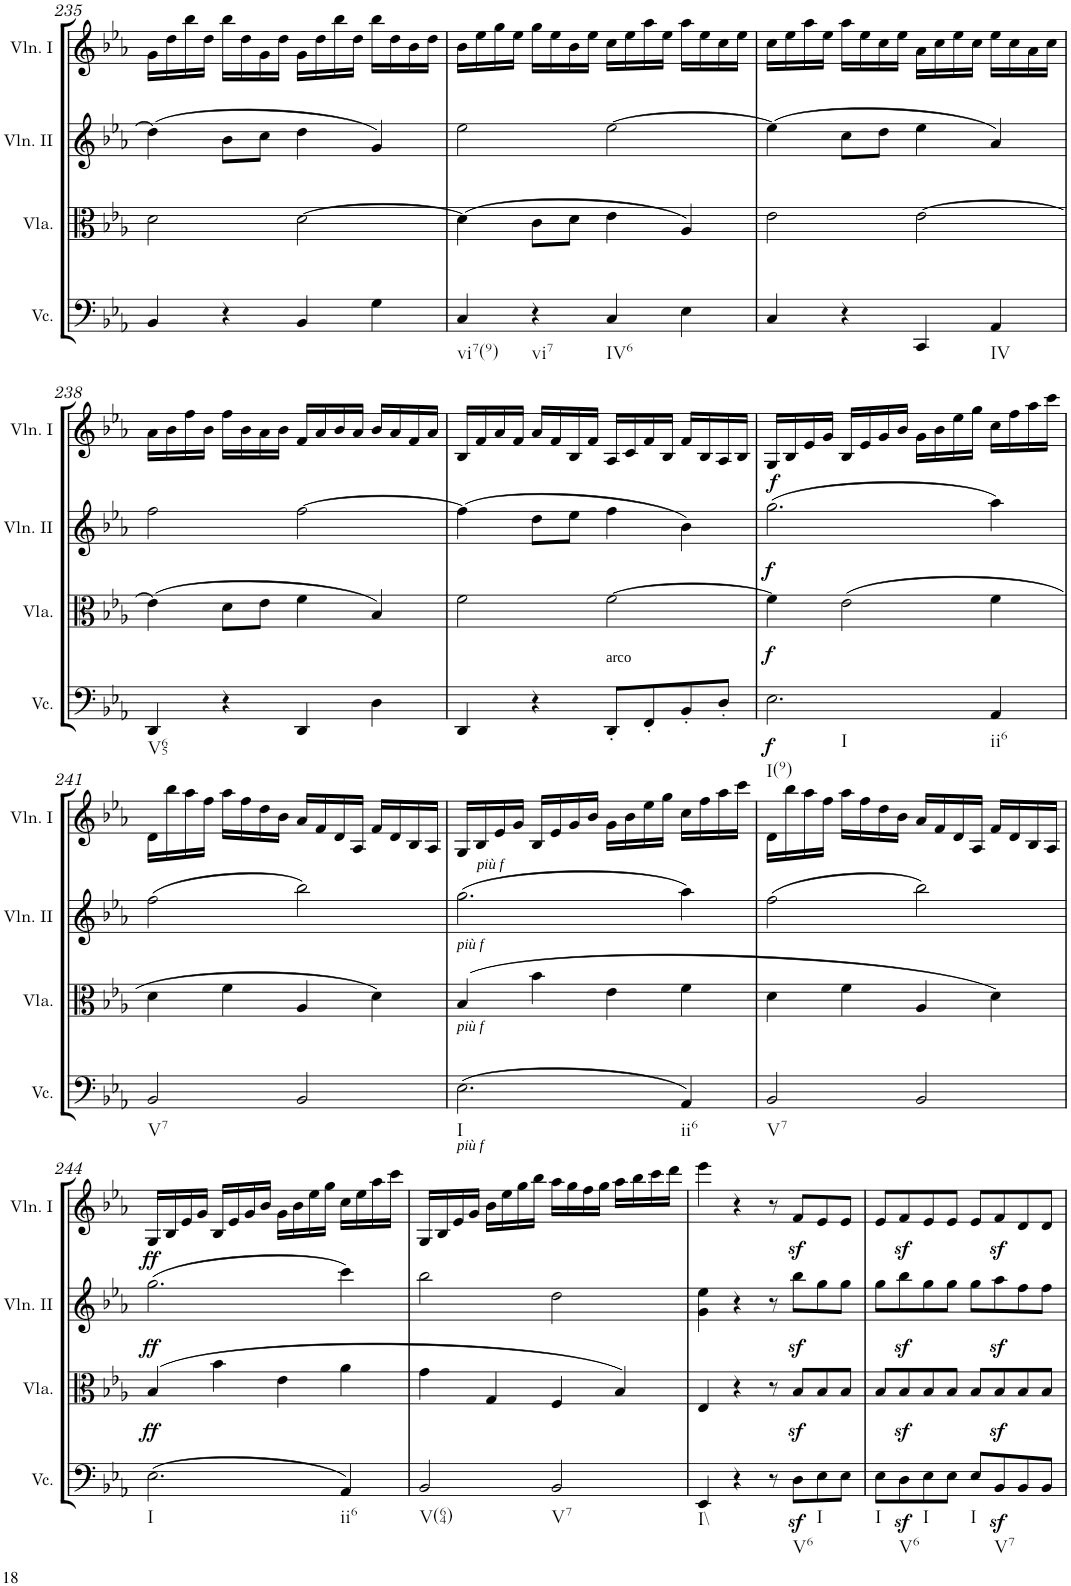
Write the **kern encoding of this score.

**kern	**dynam	**kern	**dynam	**kern	**dynam	**kern	**dynam
*part4	*part4	*part3	*part3	*part2	*part2	*part1	*part1
*staff4	*staff4	*staff3	*staff3	*staff2	*staff2	*staff1	*staff1
*I"Violoncello	*	*I"Viola	*	*I"Violin II	*	*I"Violin I	*
*I'Vc.	*	*I'Vla.	*	*I'Vln. II	*	*I'Vln. I	*
!!LO:PB:g=z
*clefF4	*	*clefC3	*	*clefG2	*	*clefG2	*
*k[b-e-a-]	*	*k[b-e-a-]	*	*k[b-e-a-]	*	*k[b-e-a-]	*
*E-:	*	*E-:	*	*E-:	*	*E-:	*
*M4/4	*	*M4/4	*	*M4/4	*	*M4/4	*
*met(c)	*	*met(c)	*	*met(c)	*	*met(c)	*
=235	=235	=235	=235	=235	=235	=235	=235
4BB-/	.	2d\	.	(4dd\]	.	16g\LL	.
.	.	.	.	.	.	16dd\	.
.	.	.	.	.	.	16bb-\	.
.	.	.	.	.	.	16dd\JJ	.
4r	.	.	.	8b-\L	.	16bb-\LL	.
.	.	.	.	.	.	16dd\	.
.	.	.	.	8cc\J	.	16g\	.
.	.	.	.	.	.	16dd\JJ	.
4BB-/	.	[2d\	.	4dd\	.	16g\LL	.
.	.	.	.	.	.	16dd\	.
.	.	.	.	.	.	16bb-\	.
.	.	.	.	.	.	16dd\JJ	.
4G\	.	.	.	4g/)	.	16bb-\LL	.
.	.	.	.	.	.	16dd\	.
.	.	.	.	.	.	16b-\	.
.	.	.	.	.	.	16dd\JJ	.
=236	=236	=236	=236	=236	=236	=236	=236
!LO:TX:b:t=vi7(9)	!	!	!	!	!	!	!
4C/	.	(4d\]	.	2ee-\	.	16b-\LL	.
.	.	.	.	.	.	16ee-\	.
.	.	.	.	.	.	16gg\	.
.	.	.	.	.	.	16ee-\JJ	.
!LO:TX:b:t=vi7	!	!	!	!	!	!	!
4r	.	8c\L	.	.	.	16gg\LL	.
.	.	.	.	.	.	16ee-\	.
.	.	8d\J	.	.	.	16b-\	.
.	.	.	.	.	.	16ee-\JJ	.
!LO:TX:b:t=IV6	!	!	!	!	!	!	!
4C/	.	4e-\	.	[2ee-\	.	16cc\LL	.
.	.	.	.	.	.	16ee-\	.
.	.	.	.	.	.	16aa-\	.
.	.	.	.	.	.	16ee-\JJ	.
4E-\	.	4A-/)	.	.	.	16aa-\LL	.
.	.	.	.	.	.	16ee-\	.
.	.	.	.	.	.	16cc\	.
.	.	.	.	.	.	16ee-\JJ	.
=237	=237	=237	=237	=237	=237	=237	=237
4C/	.	2e-\	.	(4ee-\]	.	16cc\LL	.
.	.	.	.	.	.	16ee-\	.
.	.	.	.	.	.	16aa-\	.
.	.	.	.	.	.	16ee-\JJ	.
4r	.	.	.	8cc\L	.	16aa-\LL	.
.	.	.	.	.	.	16ee-\	.
.	.	.	.	8dd\J	.	16cc\	.
.	.	.	.	.	.	16ee-\JJ	.
4CC/	.	[2e-\	.	4ee-\	.	16a-\LL	.
.	.	.	.	.	.	16cc\	.
.	.	.	.	.	.	16ee-\	.
.	.	.	.	.	.	16cc\JJ	.
!LO:TX:b:t=IV	!	!	!	!	!	!	!
4AA-/	.	.	.	4a-/)	.	16ee-\LL	.
.	.	.	.	.	.	16cc\	.
.	.	.	.	.	.	16a-\	.
.	.	.	.	.	.	16cc\JJ	.
!!LO:LB:g=z
=238	=238	=238	=238	=238	=238	=238	=238
!LO:TX:b:t=V65	!	!	!	!	!	!	!
4DD/	.	(4e-\]	.	2ff\	.	16a-\LL	.
.	.	.	.	.	.	16b-\	.
.	.	.	.	.	.	16ff\	.
.	.	.	.	.	.	16b-\JJ	.
4r	.	8d\L	.	.	.	16ff\LL	.
.	.	.	.	.	.	16b-\	.
.	.	8e-\J	.	.	.	16a-\	.
.	.	.	.	.	.	16b-\JJ	.
4DD/	.	4f\	.	[2ff\	.	16f/LL	.
.	.	.	.	.	.	16a-/	.
.	.	.	.	.	.	16b-/	.
.	.	.	.	.	.	16a-/JJ	.
4D\	.	4B-/)	.	.	.	16b-/LL	.
.	.	.	.	.	.	16a-/	.
.	.	.	.	.	.	16f/	.
.	.	.	.	.	.	16a-/JJ	.
=239	=239	=239	=239	=239	=239	=239	=239
4DD/	.	2f\	.	(4ff\]	.	16B-/LL	.
.	.	.	.	.	.	16f/	.
.	.	.	.	.	.	16a-/	.
.	.	.	.	.	.	16f/JJ	.
4r	.	.	.	8dd\L	.	16a-/LL	.
.	.	.	.	.	.	16f/	.
.	.	.	.	8ee-\J	.	16B-/	.
.	.	.	.	.	.	16f/JJ	.
!LO:TX:a:t=arco	!	!	!	!	!	!	!
8DD'/L	.	[2f\	.	4ff\	.	16A-/LL	.
.	.	.	.	.	.	16c/	.
8FF'/	.	.	.	.	.	16f/	.
.	.	.	.	.	.	16B-/JJ	.
8BB-'/	.	.	.	4b-\)	.	16f/LL	.
.	.	.	.	.	.	16B-/	.
8D'/J	.	.	.	.	.	16A-/	.
.	.	.	.	.	.	16B-/JJ	.
=240	=240	=240	=240	=240	=240	=240	=240
!LO:TX:b:t=I(9)	!	!	!	!	!	!	!
!LO:TX:b:t=I	!	!	!	!	!	!	!
!	!LO:DY:b	!	!LO:DY:b	!	!LO:DY:b	!	!
!	!	!	!	!	!LO:DY:n=1:a	!	!
2.E-\	f	4f\]	f	(2.gg\	f f	16G/LL	.
.	.	.	.	.	.	16B-/	.
.	.	.	.	.	.	16e-/	.
.	.	.	.	.	.	16g/JJ	.
.	.	(2e-\	.	.	.	16B-/LL	.
.	.	.	.	.	.	16e-/	.
.	.	.	.	.	.	16g/	.
.	.	.	.	.	.	16b-/JJ	.
.	.	.	.	.	.	16g\LL	.
.	.	.	.	.	.	16b-\	.
.	.	.	.	.	.	16ee-\	.
.	.	.	.	.	.	16gg\JJ	.
!LO:TX:b:t=ii6	!	!	!	!	!	!	!
4AA-/	.	4f\	.	4aa-\)	.	16cc\LL	.
.	.	.	.	.	.	16ff\	.
.	.	.	.	.	.	16aa-\	.
.	.	.	.	.	.	16ccc\JJ	.
!!LO:LB:g=z
=241	=241	=241	=241	=241	=241	=241	=241
!LO:TX:b:t=V7	!	!	!	!	!	!	!
2BB-/	.	4d\	.	(2ff\	.	16d\LL	.
.	.	.	.	.	.	16bb-\	.
.	.	.	.	.	.	16aa-\	.
.	.	.	.	.	.	16ff\JJ	.
.	.	4f\	.	.	.	16aa-\LL	.
.	.	.	.	.	.	16ff\	.
.	.	.	.	.	.	16dd\	.
.	.	.	.	.	.	16b-\JJ	.
2BB-/	.	4A-/	.	2bb-\)	.	16a-/LL	.
.	.	.	.	.	.	16f/	.
.	.	.	.	.	.	16d/	.
.	.	.	.	.	.	16A-/JJ	.
.	.	4d\)	.	.	.	16f/LL	.
.	.	.	.	.	.	16d/	.
.	.	.	.	.	.	16B-/	.
.	.	.	.	.	.	16A-/JJ	.
=242	=242	=242	=242	=242	=242	=242	=242
!	!	!	!	!	!	!LO:TX:b:i:t=più f	!
!	!	!	!	!LO:TX:b:i:t=più f	!	!	!
!	!	!LO:TX:b:i:t=più f	!	!	!	!	!
!LO:TX:b:i:t=più f	!	!	!	!	!	!	!
!LO:TX:b:t=I	!	!	!	!	!	!	!
(2.E-\	.	(4B-/	.	(2.gg\	.	16G/LL	.
.	.	.	.	.	.	16B-/	.
.	.	.	.	.	.	16e-/	.
.	.	.	.	.	.	16g/JJ	.
.	.	4b-\	.	.	.	16B-/LL	.
.	.	.	.	.	.	16e-/	.
.	.	.	.	.	.	16g/	.
.	.	.	.	.	.	16b-/JJ	.
.	.	4e-\	.	.	.	16g\LL	.
.	.	.	.	.	.	16b-\	.
.	.	.	.	.	.	16ee-\	.
.	.	.	.	.	.	16gg\JJ	.
!LO:TX:b:t=ii6	!	!	!	!	!	!	!
4AA-/)	.	4f\	.	4aa-\)	.	16cc\LL	.
.	.	.	.	.	.	16ff\	.
.	.	.	.	.	.	16aa-\	.
.	.	.	.	.	.	16ccc\JJ	.
=243	=243	=243	=243	=243	=243	=243	=243
!LO:TX:b:t=V7	!	!	!	!	!	!	!
2BB-/	.	4d\	.	(2ff\	.	16d\LL	.
.	.	.	.	.	.	16bb-\	.
.	.	.	.	.	.	16aa-\	.
.	.	.	.	.	.	16ff\JJ	.
.	.	4f\	.	.	.	16aa-\LL	.
.	.	.	.	.	.	16ff\	.
.	.	.	.	.	.	16dd\	.
.	.	.	.	.	.	16b-\JJ	.
2BB-/	.	4A-/	.	2bb-\)	.	16a-/LL	.
.	.	.	.	.	.	16f/	.
.	.	.	.	.	.	16d/	.
.	.	.	.	.	.	16A-/JJ	.
.	.	4d\)	.	.	.	16f/LL	.
.	.	.	.	.	.	16d/	.
.	.	.	.	.	.	16B-/	.
.	.	.	.	.	.	16A-/JJ	.
!!LO:LB:g=z
=244	=244	=244	=244	=244	=244	=244	=244
!LO:TX:b:t=I	!	!	!	!	!	!	!
!	!	!	!LO:DY:b	!	!LO:DY:b	!	!LO:DY:b
(2.E-\	.	(4B-/	ff	(2.gg\	ff	16G/LL	ff
.	.	.	.	.	.	16B-/	.
.	.	.	.	.	.	16e-/	.
.	.	.	.	.	.	16g/JJ	.
.	.	4b-\	.	.	.	16B-/LL	.
.	.	.	.	.	.	16e-/	.
.	.	.	.	.	.	16g/	.
.	.	.	.	.	.	16b-/JJ	.
.	.	4e-\	.	.	.	16g\LL	.
.	.	.	.	.	.	16b-\	.
.	.	.	.	.	.	16ee-\	.
.	.	.	.	.	.	16gg\JJ	.
!LO:TX:b:t=ii6	!	!	!	!	!	!	!
4AA-/)	.	4a-\	.	4ccc\)	.	16cc\LL	.
.	.	.	.	.	.	16ee-\	.
.	.	.	.	.	.	16aa-\	.
.	.	.	.	.	.	16ccc\JJ	.
=245	=245	=245	=245	=245	=245	=245	=245
!LO:TX:b:t=V(64)	!	!	!	!	!	!	!
2BB-/	.	4g\	.	2bb-\	.	16G/LL	.
.	.	.	.	.	.	16B-/	.
.	.	.	.	.	.	16e-/	.
.	.	.	.	.	.	16g/JJ	.
.	.	4G/	.	.	.	16b-\LL	.
.	.	.	.	.	.	16ee-\	.
.	.	.	.	.	.	16gg\	.
.	.	.	.	.	.	16bb-\JJ	.
!LO:TX:b:t=V7	!	!	!	!	!	!	!
2BB-/	.	4F/	.	2dd\	.	16aa-\LL	.
.	.	.	.	.	.	16gg\	.
.	.	.	.	.	.	16ff\	.
.	.	.	.	.	.	16gg\JJ	.
.	.	4B-/)	.	.	.	16aa-\LL	.
.	.	.	.	.	.	16bb-\	.
.	.	.	.	.	.	16ccc\	.
.	.	.	.	.	.	16ddd\JJ	.
=246	=246	=246	=246	=246	=246	=246	=246
!LO:TX:b:t=I\\	!	!	!	!	!	!	!
4EE-/	.	4E-/	.	4g\ 4ee-\	.	4eee-\	.
4r	.	4r	.	4r	.	4r	.
8r	.	8r	.	8r	.	8r	.
!LO:TX:b:t=V6	!	!	!	!	!	!	!
8Dz<\L	.	8B-z</L	.	8bb-z<\L	.	8fz</L	.
!LO:TX:b:t=I	!	!	!	!	!	!	!
8E-\	.	8B-/	.	8gg\	.	8e-/	.
8E-\J	.	8B-/J	.	8gg\J	.	8e-/J	.
=247	=247	=247	=247	=247	=247	=247	=247
!LO:TX:b:t=I	!	!	!	!	!	!	!
8E-\L	.	8B-/L	.	8gg\L	.	8e-/L	.
!LO:TX:b:t=V6	!	!	!	!	!	!	!
8Dz<\	.	8B-z</	.	8bb-z<\	.	8fz</	.
!LO:TX:b:t=I	!	!	!	!	!	!	!
8E-\	.	8B-/	.	8gg\	.	8e-/	.
8E-\J	.	8B-/J	.	8gg\J	.	8e-/J	.
!LO:TX:b:t=I	!	!	!	!	!	!	!
8E-/L	.	8B-/L	.	8gg\L	.	8e-/L	.
!LO:TX:b:t=V7	!	!	!	!	!	!	!
8BB-z</	.	8B-z</	.	8aa-z<\	.	8fz</	.
8BB-/	.	8B-/	.	8ff\	.	8d/	.
8BB-/J	.	8B-/J	.	8ff\J	.	8d/J	.
=	=	=	=	=	=	=	=
*-	*-	*-	*-	*-	*-	*-	*-
